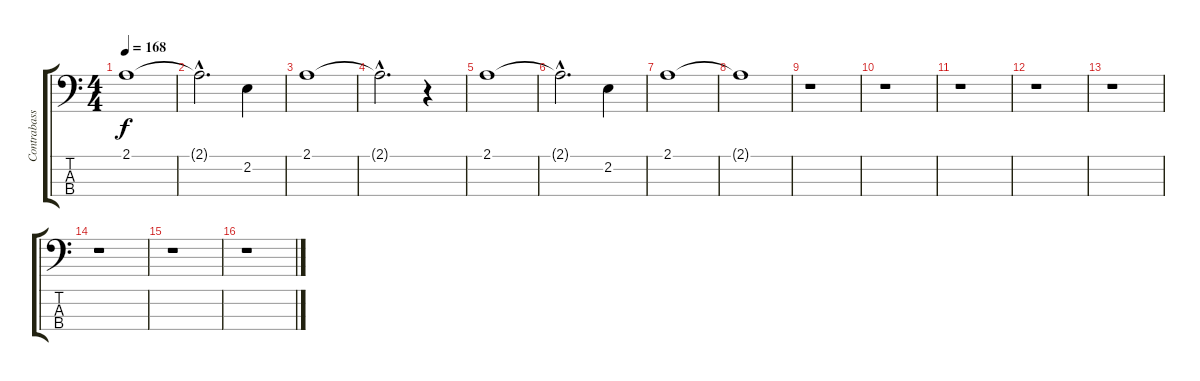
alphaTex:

\track ("Contrabass" "Contrabass") {instrument contrabass}
\staff {score tabs}
\tuning (G2 D2 A1 E1) {hide}
\ts (4 4)
\section ("" "")
\tempo 168
\clef f4
\ks c
2.1.1{dy f instrument contrabass} |
2.1{hac t}.2{d} 2.2.4 |
2.1.1 |
2.1{hac t}.2{d} r.4 |
2.1.1 |
2.1{hac t}.2{d} 2.2.4 |
2.1.1 |
2.1{t}.1 |
\section ("" "")
r.1 |
r.1 |
r.1 |
r.1 |
r.1 |
r.1 |
r.1 |
r.1
